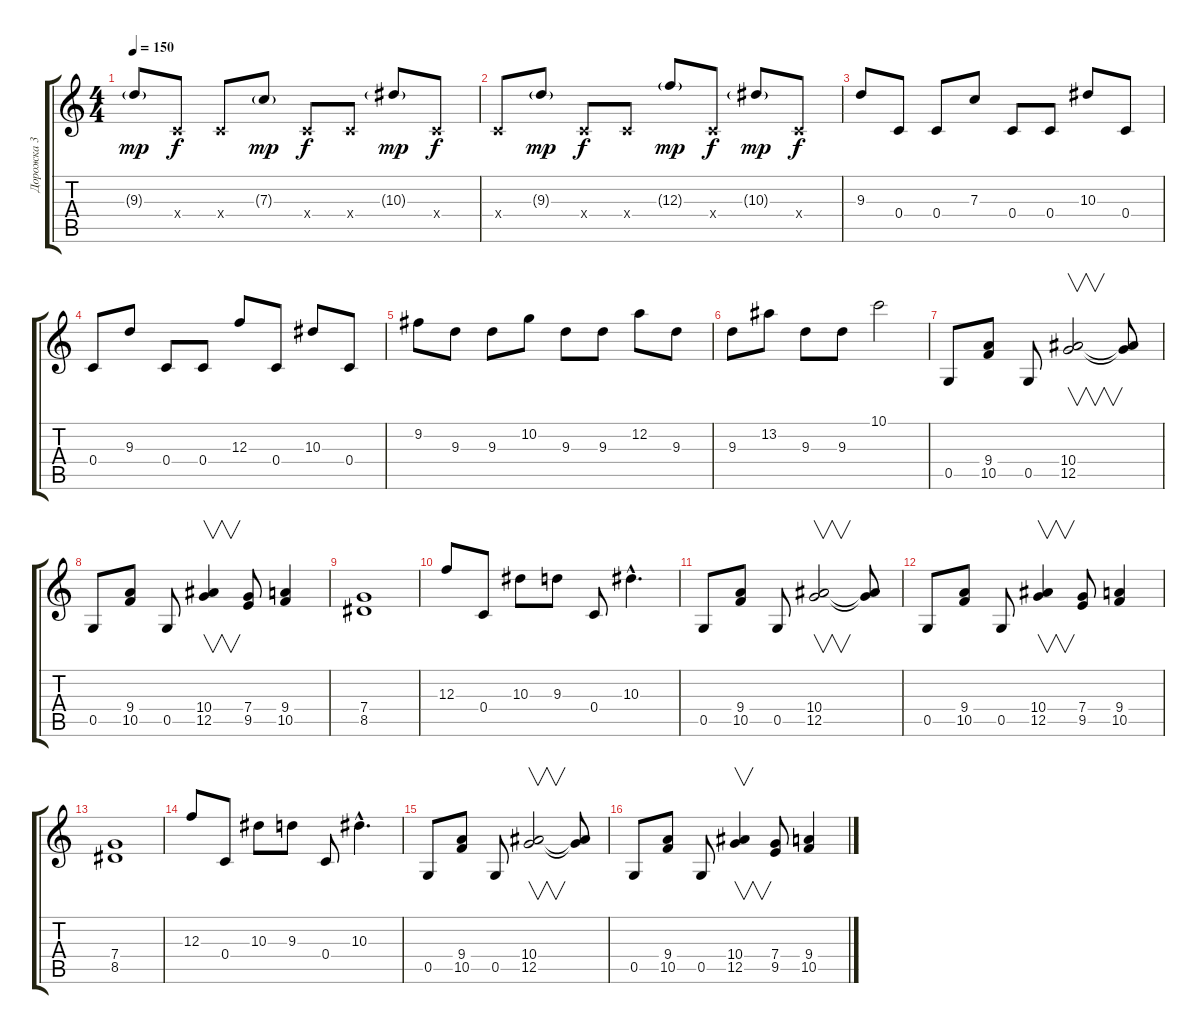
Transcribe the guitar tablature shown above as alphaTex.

\track ("Дорожка 3" "Дорожка 3") {instrument distortionguitar}
\staff {score tabs}
\tuning (D4 A3 F3 C3 G2 D2) {hide}
\ts (4 4)
\tempo 150
\clef g2
\ks c
9.3{g}.8{dy mp} 0.4{x}.8{dy f} 0.4{x}.8 7.3{g}.8{dy mp} 0.4{x}.8{dy f} 0.4{x}.8 10.3{g}.8{dy mp} 0.4{x}.8{dy f} |
0.4{x}.8 9.3{g}.8{dy mp} 0.4{x}.8{dy f} 0.4{x}.8 12.3{g}.8{dy mp} 0.4{x}.8{dy f} 10.3{g}.8{dy mp} 0.4{x}.8{dy f} |
9.3.8 0.4.8 0.4.8 7.3.8 0.4.8 0.4.8 10.3.8 0.4.8 |
0.4.8 9.3.8 0.4.8 0.4.8 12.3.8 0.4.8 10.3.8 0.4.8 |
9.2.8 9.3.8 9.3.8 10.2.8 9.3.8 9.3.8 12.2.8 9.3.8 |
9.3.8 13.2.8 9.3.8 9.3.8 10.1.2 |
0.5.8 (9.4 10.5).8 0.5.8 (10.4 12.5).2{v} (10.4{t} 12.5{t}).8 |
0.5.8 (9.4 10.5).8 0.5.8 (10.4 12.5).4{v} (7.4 9.5).8 (9.4 10.5).4 |
(7.4 8.5).1 |
12.3.8 0.4.8 10.3.8 9.3.8 0.4.8 10.3{hac}.4{d} |
0.5.8 (9.4 10.5).8 0.5.8 (10.4 12.5).2{v} (10.4{t} 12.5{t}).8 |
0.5.8 (9.4 10.5).8 0.5.8 (10.4 12.5).4{v} (7.4 9.5).8 (9.4 10.5).4 |
(7.4 8.5).1 |
12.3.8 0.4.8 10.3.8 9.3.8 0.4.8 10.3{hac}.4{d} |
0.5.8 (9.4 10.5).8 0.5.8 (10.4 12.5).2{v} (10.4{t} 12.5{t}).8 |
0.5.8 (9.4 10.5).8 0.5.8 (10.4 12.5).4{v} (7.4 9.5).8 (9.4 10.5).4
